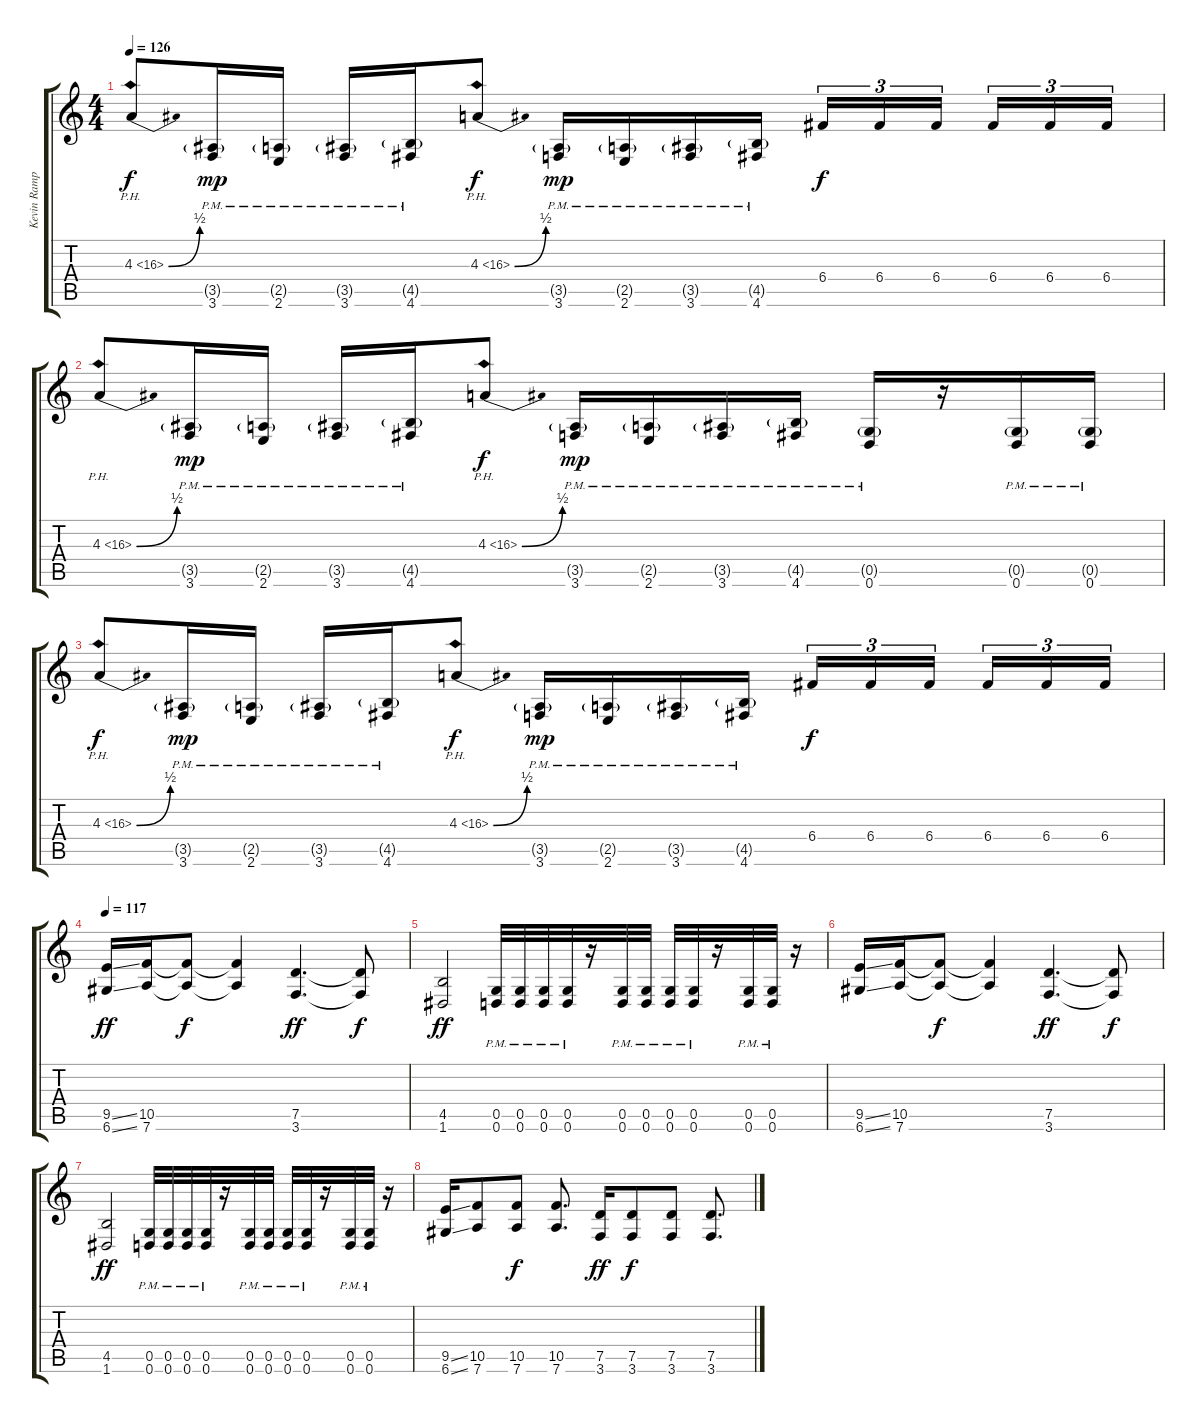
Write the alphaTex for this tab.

\track ("Kevin Rampelberg" "Kevin Ramp") {instrument distortionguitar}
\staff {score tabs}
\tuning (D4 A3 F3 C3 G2 D2) {hide}
\ts (4 4)
\tempo 126
\clef g2
\ks c
4.3{be (bend 0 0 60 2) ph 12}.8{dy f} (3.5{g pm} 3.6{pm}).16{dy mp} (2.5{g pm} 2.6{pm}).16 (3.5{g pm} 3.6{pm}).16 (4.5{g pm} 4.6{pm}).16 4.3{be (bend 0 0 60 2) ph 12}.8{dy f} (3.5{g pm} 3.6{pm}).16{dy mp} (2.5{g pm} 2.6{pm}).16 (3.5{g pm} 3.6{pm}).16 (4.5{g pm} 4.6{pm}).16 6.4.16{tu (3 2) dy f} 6.4.16{tu (3 2)} 6.4.16{tu (3 2) beam splitsecondary} 6.4.16{tu (3 2)} 6.4.16{tu (3 2)} 6.4.16{tu (3 2)} |
4.3{be (bend 0 0 60 2) ph 12}.8 (3.5{g pm} 3.6{pm}).16{dy mp} (2.5{g pm} 2.6{pm}).16 (3.5{g pm} 3.6{pm}).16 (4.5{g pm} 4.6{pm}).16 4.3{be (bend 0 0 60 2) ph 12}.8{dy f} (3.5{g pm} 3.6{pm}).16{dy mp} (2.5{g pm} 2.6{pm}).16 (3.5{g pm} 3.6{pm}).16 (4.5{g pm} 4.6{pm}).16 (0.5{g pm} 0.6{pm}).16 r.16 (0.5{g} 0.6{pm}).16 (0.5{g} 0.6{pm}).16 |
4.3{be (bend 0 0 60 2) ph 12}.8{dy f} (3.5{g pm} 3.6{pm}).16{dy mp} (2.5{g pm} 2.6{pm}).16 (3.5{g pm} 3.6{pm}).16 (4.5{g pm} 4.6{pm}).16 4.3{be (bend 0 0 60 2) ph 12}.8{dy f} (3.5{g pm} 3.6{pm}).16{dy mp} (2.5{g pm} 2.6{pm}).16 (3.5{g pm} 3.6{pm}).16 (4.5{g pm} 4.6{pm}).16 6.4.16{tu (3 2) dy f} 6.4.16{tu (3 2)} 6.4.16{tu (3 2) beam splitsecondary} 6.4.16{tu (3 2)} 6.4.16{tu (3 2)} 6.4.16{tu (3 2)} |
\tempo 117
(9.5{ss} 6.6{ss}).16{dy ff} (10.5 7.6).16 (10.5{t} 7.6{t}).8{dy f} (10.5{t} 7.6{t}).4 (7.5 3.6).4{d dy ff} (7.5{t} 3.6{t}).8{dy f} |
(4.5 1.6).2{dy ff} (0.5{pm} 0.6{pm}).32 (0.5{pm} 0.6{pm}).32 (0.5{pm} 0.6{pm}).32 (0.5{pm} 0.6{pm}).32 r.16 (0.5{pm} 0.6{pm}).32 (0.5{pm} 0.6{pm}).32 (0.5{pm} 0.6{pm}).32 (0.5{pm} 0.6{pm}).32 r.16 (0.5{pm} 0.6{pm}).32 (0.5{pm} 0.6{pm}).32 r.16 |
(9.5{ss} 6.6{ss}).16 (10.5 7.6).16 (10.5{t} 7.6{t}).8{dy f} (10.5{t} 7.6{t}).4 (7.5 3.6).4{d dy ff} (7.5{t} 3.6{t}).8{dy f} |
(4.5 1.6).2{dy ff} (0.5{pm} 0.6{pm}).32 (0.5{pm} 0.6{pm}).32 (0.5{pm} 0.6{pm}).32 (0.5{pm} 0.6{pm}).32 r.16 (0.5{pm} 0.6{pm}).32 (0.5{pm} 0.6{pm}).32 (0.5{pm} 0.6{pm}).32 (0.5{pm} 0.6{pm}).32 r.16 (0.5{pm} 0.6{pm}).32 (0.5{pm} 0.6{pm}).32 r.16 |
(9.5{ss} 6.6{ss}).16 (10.5 7.6).8 (10.5 7.6).8{dy f} (10.5 7.6).8{d} (7.5 3.6).16{dy ff} (7.5 3.6).8{dy f} (7.5 3.6).8 (7.5 3.6).8{d}
